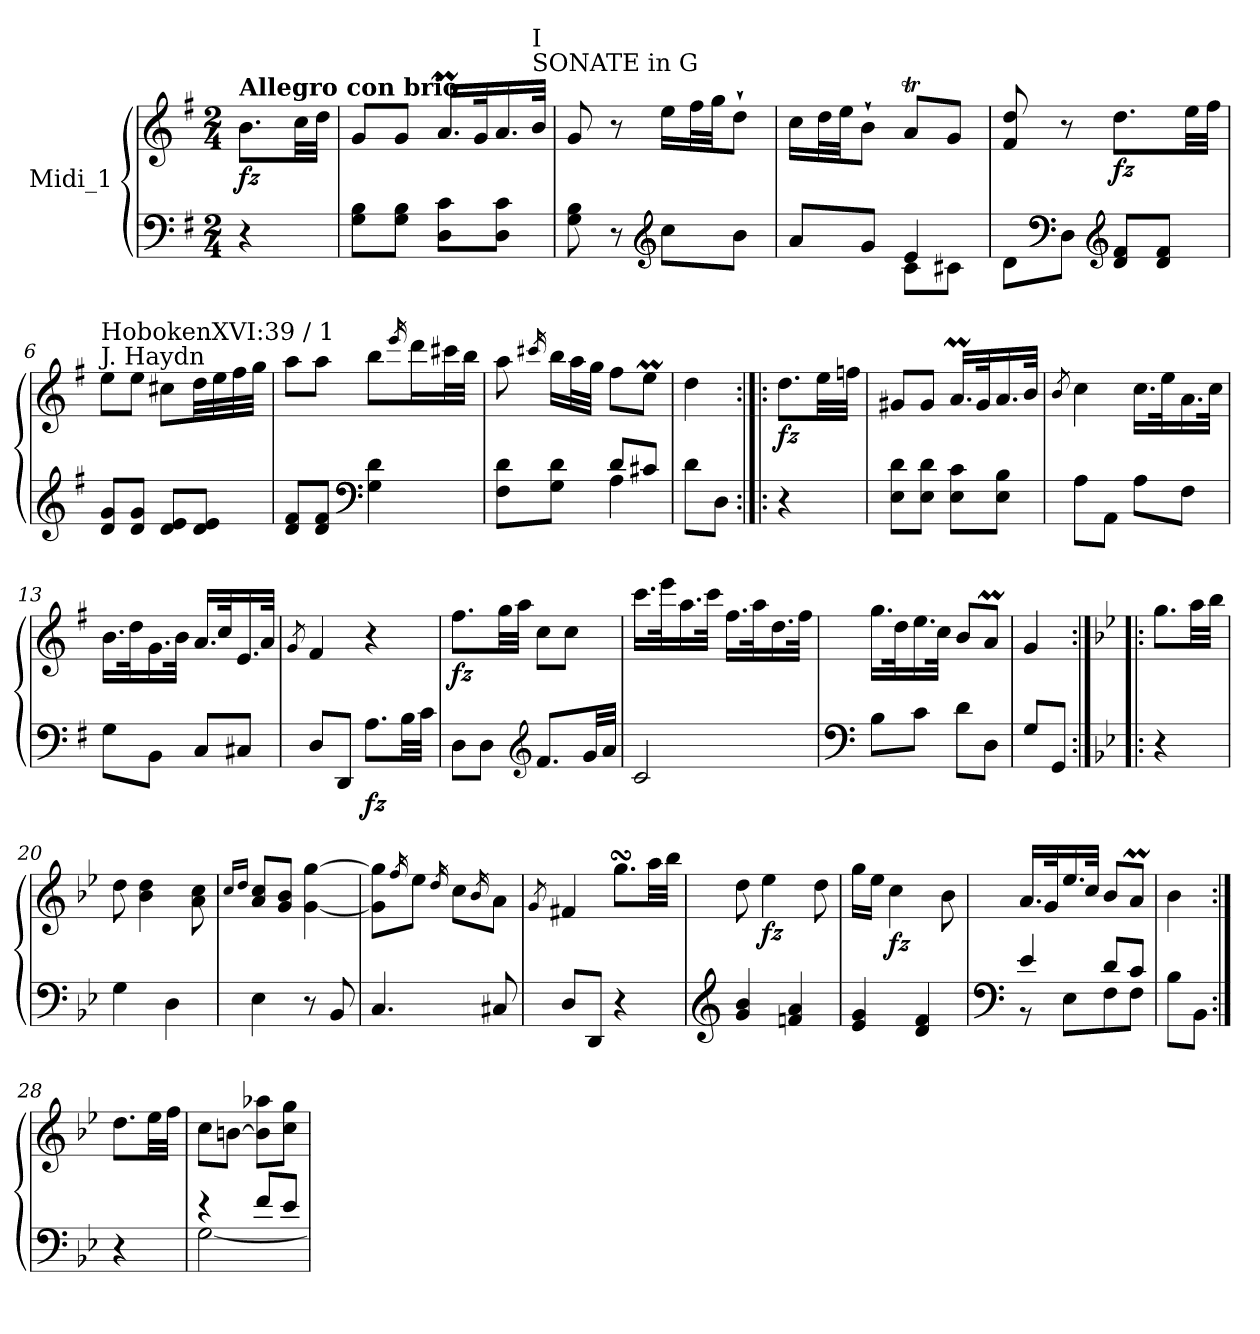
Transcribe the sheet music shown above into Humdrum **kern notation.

**kern	**kern	**dynam
*part1	*part1	*part1
*staff2	*staff1	*staff1/2
*I"Midi_1	*	*
*clefF4	*clefG2	*
*k[f#]	*k[f#]	*
*G:	*G:	*
*M2/4	*M2/4	*
=1	=1	=1
*^	*	*
!	!	!LO:TX:a:B:t=Allegro con brio	!
!	!	!	!LO:DY:b
4r	4ryy	8.b\L	fz
.	.	32cc\LL	.
.	.	32dd\JJJ	.
=2	=2	=2	=2
8G\ 8B\L	2ryy	8g/L	.
8G\ 8B\J	.	8g/J	.
8D\ 8c\L	.	16.aM/LL	.
.	.	32g/K	.
8D\ 8c\J	.	16.a/	.
!	!	!LO:TX:a:t=SONATE in G	!
!	!	!LO:TX:a:t=I	!
.	.	32b/JJk	.
=3	=3	=3	=3
8G\ 8B\	4ryy	8g/	.
8r	.	8r	.
*clefG2	*	*	*
8cc\L	4ryy	16ee\LL	.
.	.	32ff#\L	.
.	.	32gg\JJ	.
8b\J	.	8dd`\J	.
=4	=4	=4	=4
8a/L	4ryy	16cc\LL	.
.	.	32dd\L	.
.	.	32ee\JJ	.
8g/J	.	8b`\J	.
4e/	8c\L	8aT/L	.
.	8c#X\J	8g/J	.
=5	=5	=5	=5
8d\L	8ryy	8f#/ 8dd/	.
*clefF4	*	*	*
8D\J	8ryy	8r	.
*clefG2	*	*	*
!	!	!	!LO:DY:b
8d/ 8f#/L	4ryy	8.dd\L	fz
8d/ 8f#/J	.	.	.
.	.	32ee\LL	.
.	.	32ff#\JJJ	.
!!LO:LB:g=z
=6	=6	=6	=6
!	!	!LO:TX:a:t=J. Haydn	!
!	!	!LO:TX:a:t=HobokenXVI&colon;39 / 1	!
8d/ 8g/L	2ryy	8ee\L	.
8d/ 8g/J	.	8ee\J	.
8d/ 8e/L	.	8cc#X\L	.
8d/ 8e/J	.	32dd\LL	.
.	.	32ee\	.
.	.	32ff#\	.
.	.	32gg\JJJ	.
!!LO:LB:g=z
=7	=7	=7	=7
8d/ 8f#/L	4ryy	8aa\L	.
8d/ 8f#/J	.	8aa\J	.
*clefF4	*	*	*
4G\ 4d\	4ryy	8bb\L	.
.	.	16qeee/	.
.	.	16ddd\L	.
.	.	32ccc#X\L	.
.	.	32bb\JJJ	.
=8	=8	=8	=8
8F#\ 8d\L	4ryy	8aa\	.
.	.	16qccc#X/	.
8G\ 8d\J	.	16bb\LL	.
.	.	32aa\L	.
.	.	32gg\JJJ	.
8d/L	4A\	8ff#\L	.
8c#X/J	.	8eeM\J	.
=9	=9	=9	=9
8d\L	4ryy	4dd\	.
8D\J	.	.	.
=10:|!|:	=10:|!|:	=10:|!|:	=10:|!|:
!	!	!	!LO:DY:b
4r	4ryy	8.dd\L	fz
.	.	32ee\LL	.
.	.	32ffn\JJJ	.
=11	=11	=11	=11
8E\ 8d\L	2ryy	8g#X/L	.
8E\ 8d\J	.	8g#/J	.
8E\ 8c\L	.	16.aM/LL	.
.	.	32g#/K	.
8E\ 8B\J	.	16.a/	.
.	.	32b/JJk	.
!!LO:LB:g=z
=12	=12	=12	=12
.	.	8qb/	.
8A\L	2ryy	4cc\	.
8AA\J	.	.	.
8A\L	.	16.cc\LL	.
.	.	32ee\K	.
8F#\J	.	16.a\	.
.	.	32cc\JJk	.
*v	*v	*	*
!!LO:LB:g=z
=13	=13	=13
8G\L	16.b\LL	.
.	32dd\K	.
8BB\J	16.g\	.
.	32b\JJk	.
8C/L	16.a/LL	.
.	32cc/K	.
8C#X/J	16.e/	.
.	32a/JJk	.
=14	=14	=14
.	8qg/	.
8D/L	4f#/	.
8DD/J	.	.
!	!	!LO:DY:b=2
8.A\L	4r	fz
32B\LL	.	.
32c\JJJ	.	.
=15	=15	=15
!	!	!LO:DY:b
8D\L	8.ff#\L	fz
8D\J	.	.
.	32gg\LL	.
.	32aa\JJJ	.
*clefG2	*	*
8.f#/L	8cc\L	.
.	8cc\J	.
32g/LL	.	.
32a/JJJ	.	.
=16	=16	=16
2c/	16.ccc\LL	.
.	32eee\K	.
.	16.aa\	.
.	32ccc\JJk	.
.	16.ff#\LL	.
.	32aa\K	.
.	16.dd\	.
.	32ff#\JJk	.
=17	=17	=17
*clefF4	*	*
8B\L	16.gg\LL	.
.	32dd\K	.
8c\J	16.ee\	.
.	32cc\JJk	.
8d\L	8b/L	.
8D\J	8aM/J	.
!!LO:LB:g=z
=18	=18	=18
8G/L	4g/	.
8GG/J	.	.
!!LO:PB:g=z
=19:|!|:	=19:|!|:	=19:|!|:
*k[b-e-]	*k[b-e-]	*
*B-:	*B-:	*
4r	8.gg\L	.
.	32aa\LL	.
.	32bb-\JJJ	.
=20	=20	=20
4G\	8dd\	.
.	4b-\ 4dd\	.
4D\	.	.
.	8a\ 8cc\	.
=21	=21	=21
.	16qcc/LL	.
.	16qdd/JJ	.
4E-\	8a/ 8cc/L	.
.	8g/ 8b-/J	.
8r	[4g\ [4gg\	.
8BB-/	.	.
=22	=22	=22
4.C/	8g\] 8gg\]	.
.	16qff/	.
.	8ee-\J	.
.	16qdd/	.
.	8cc\L	.
.	16qb-/	.
8C#X/	8a\J	.
=23	=23	=23
.	8qg/	.
8D/L	4f#X/	.
8DD/J	.	.
4r	8.ggsSSS\L	.
.	32aa\LL	.
.	32bb-\JJJ	.
=24	=24	=24
*clefG2	*	*
4g/ 4b-/	8dd\	.
!	!	!LO:DY:b
.	4ee-\	fz
4fni/ 4a/	.	.
.	8dd\	.
!!LO:LB:g=z
=25	=25	=25
*^	*	*
4e-/ 4g/	2ryy	16gg\LL	.
.	.	16ee-\JJ	.
!	!	!	!LO:DY:b
.	.	4cc\	fz
4d/ 4f/	.	.	.
.	.	8b-\	.
=26	=26	=26	=26
*clefF4	*	*	*
4e-/	8r	16.a/LL	.
.	.	32g/K	.
.	8E-\L	16.ee-/	.
.	.	32cc/JJk	.
8d/L	8F\	8b-/L	.
8c/J	8F\J	8am/J	.
=27	=27	=27	=27
8B-\L	4ryy	4b-\	.
8BB-\J	.	.	.
=28:|!	=28:|!	=28:|!	=28:|!
4r	4ryy	8.dd\L	.
.	.	32ee-\LL	.
.	.	32ff\JJJ	.
=29	=29	=29	=29
4r	[2G\	8cc\L	.
.	.	[8bn\J	.
8f/L	.	8b\] 8aa-X\L	.
8e-/J	.	8cc\ 8gg\J	.
*v	*v	*	*
=	=	=
*-	*-	*-
